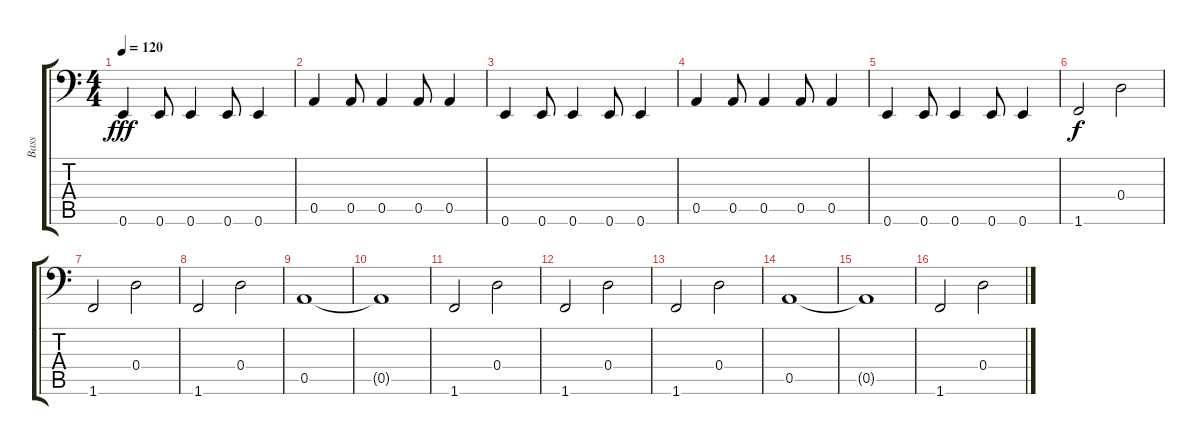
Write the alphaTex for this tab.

\track ("Bass" "Bass") {instrument electricbassfinger}
\staff {score tabs}
\tuning (E3 B2 G2 D2 A1 E1) {hide}
\ts (4 4)
\tempo 120
\clef f4
\ks c
0.6.4{dy fff volume 16} 0.6.8 0.6.4 0.6.8 0.6.4 |
0.5.4{volume 16} 0.5.8 0.5.4 0.5.8 0.5.4 |
0.6.4{volume 16} 0.6.8 0.6.4 0.6.8 0.6.4 |
0.5.4{volume 16} 0.5.8 0.5.4 0.5.8 0.5.4 |
0.6.4{volume 16} 0.6.8 0.6.4 0.6.8 0.6.4 |
1.6.2{dy f} 0.4.2 |
1.6.2 0.4.2 |
1.6.2 0.4.2 |
0.5.1 |
0.5{t}.1 |
1.6.2 0.4.2 |
1.6.2 0.4.2 |
1.6.2 0.4.2 |
0.5.1 |
0.5{t}.1 |
1.6.2 0.4.2
